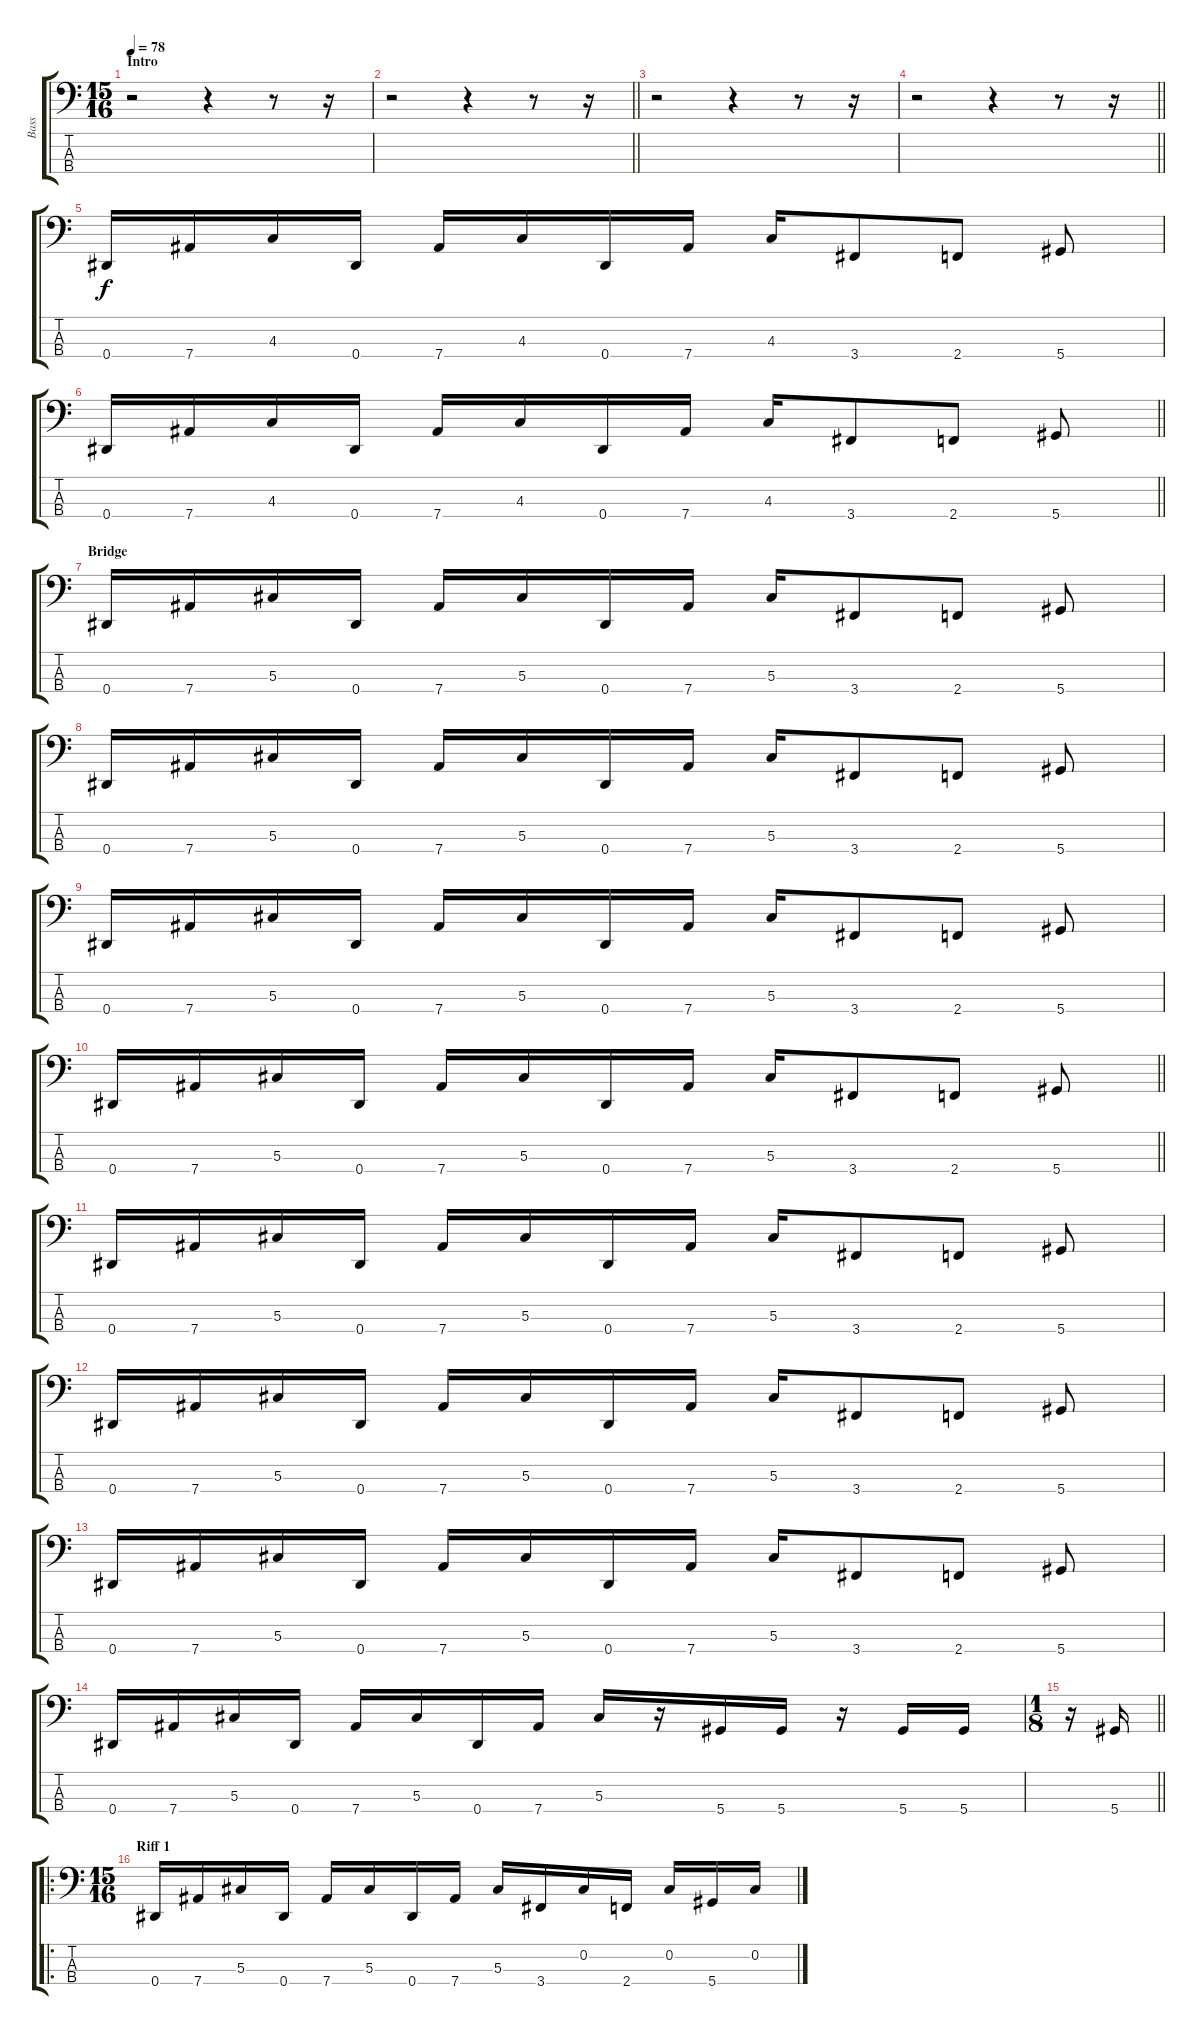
\track ("Bass" "Bass") {instrument electricbasspick}
\staff {score tabs}
\tuning (Gb2 Db2 Ab1 Eb1) {hide}
\ts (15 16)
\section ("" "Intro")
\tempo 78
\clef f4
\ks c
r.2{dy f instrument electricbasspick} r.4 r.8 r.16 |
\barLineRight lightlight
r.2 r.4 r.8 r.16 |
r.2 r.4 r.8 r.16 |
\barLineRight lightlight
r.2 r.4 r.8 r.16 |
0.4.16{volume 13} 7.4.16 4.3.16 0.4.16 7.4.16 4.3.16 0.4.16 7.4.16 4.3.16 3.4.8 2.4.8 5.4.8 |
\barLineRight lightlight
0.4.16 7.4.16 4.3.16 0.4.16 7.4.16 4.3.16 0.4.16 7.4.16 4.3.16 3.4.8 2.4.8 5.4.8 |
\section ("" "Bridge")
0.4.16 7.4.16 5.3.16 0.4.16 7.4.16 5.3.16 0.4.16 7.4.16 5.3.16 3.4.8 2.4.8 5.4.8 |
0.4.16 7.4.16 5.3.16 0.4.16 7.4.16 5.3.16 0.4.16 7.4.16 5.3.16 3.4.8 2.4.8 5.4.8 |
0.4.16 7.4.16 5.3.16 0.4.16 7.4.16 5.3.16 0.4.16 7.4.16 5.3.16 3.4.8 2.4.8 5.4.8 |
\barLineRight lightlight
0.4.16 7.4.16 5.3.16 0.4.16 7.4.16 5.3.16 0.4.16 7.4.16 5.3.16 3.4.8 2.4.8 5.4.8 |
0.4.16 7.4.16 5.3.16 0.4.16 7.4.16 5.3.16 0.4.16 7.4.16 5.3.16 3.4.8 2.4.8 5.4.8 |
0.4.16 7.4.16 5.3.16 0.4.16 7.4.16 5.3.16 0.4.16 7.4.16 5.3.16 3.4.8 2.4.8 5.4.8 |
0.4.16 7.4.16 5.3.16 0.4.16 7.4.16 5.3.16 0.4.16 7.4.16 5.3.16 3.4.8 2.4.8 5.4.8 |
0.4.16 7.4.16 5.3.16 0.4.16 7.4.16 5.3.16 0.4.16 7.4.16 5.3.16 r.16 5.4.16 5.4.16 r.16 5.4.16 5.4.16 |
\ts (1 8)
\barLineRight lightlight
r.16 5.4.16 |
\ro
\ts (15 16)
\section ("" "Riff 1")
0.4.16 7.4.16 5.3.16 0.4.16 7.4.16 5.3.16 0.4.16 7.4.16 5.3.16 3.4.16 0.2.16 2.4.16 0.2.16 5.4.16 0.2.16
